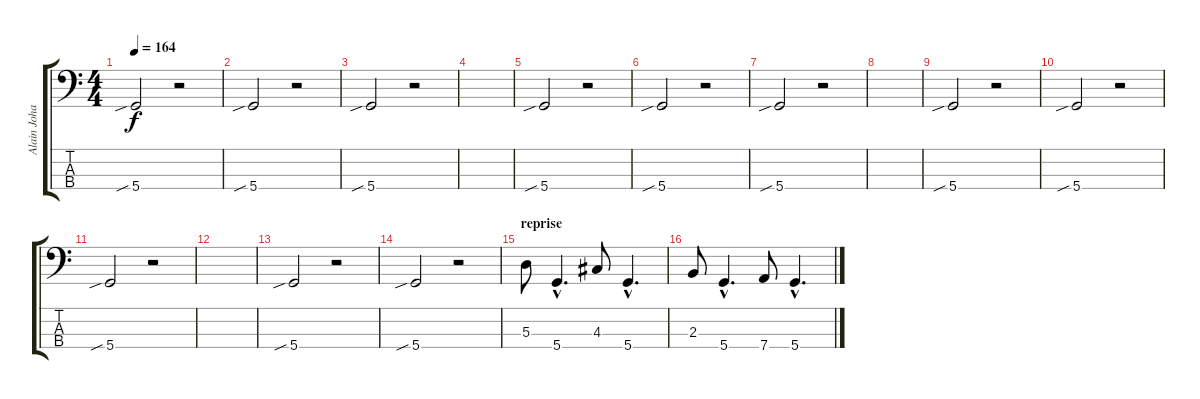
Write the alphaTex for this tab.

\track ("Alain Johannes - bass" "Alain Joha") {instrument electricbasspick}
\staff {score tabs}
\tuning (G2 D2 A1 D1) {hide}
\ts (4 4)
\tempo 164
\clef f4
\ks c
5.4{sib}.2{dy f} r.2 |
5.4{sib}.2 r.2 |
5.4{sib}.2 r.2 |
|
5.4{sib}.2 r.2 |
5.4{sib}.2 r.2 |
5.4{sib}.2 r.2 |
|
5.4{sib}.2 r.2 |
5.4{sib}.2 r.2 |
5.4{sib}.2 r.2 |
|
5.4{sib}.2 r.2 |
5.4{sib}.2 r.2 |
\section ("" "reprise")
5.3.8 5.4{hac}.4{d} 4.3.8 5.4{hac}.4{d} |
2.3.8 5.4{hac}.4{d} 7.4.8 5.4{hac}.4{d}
